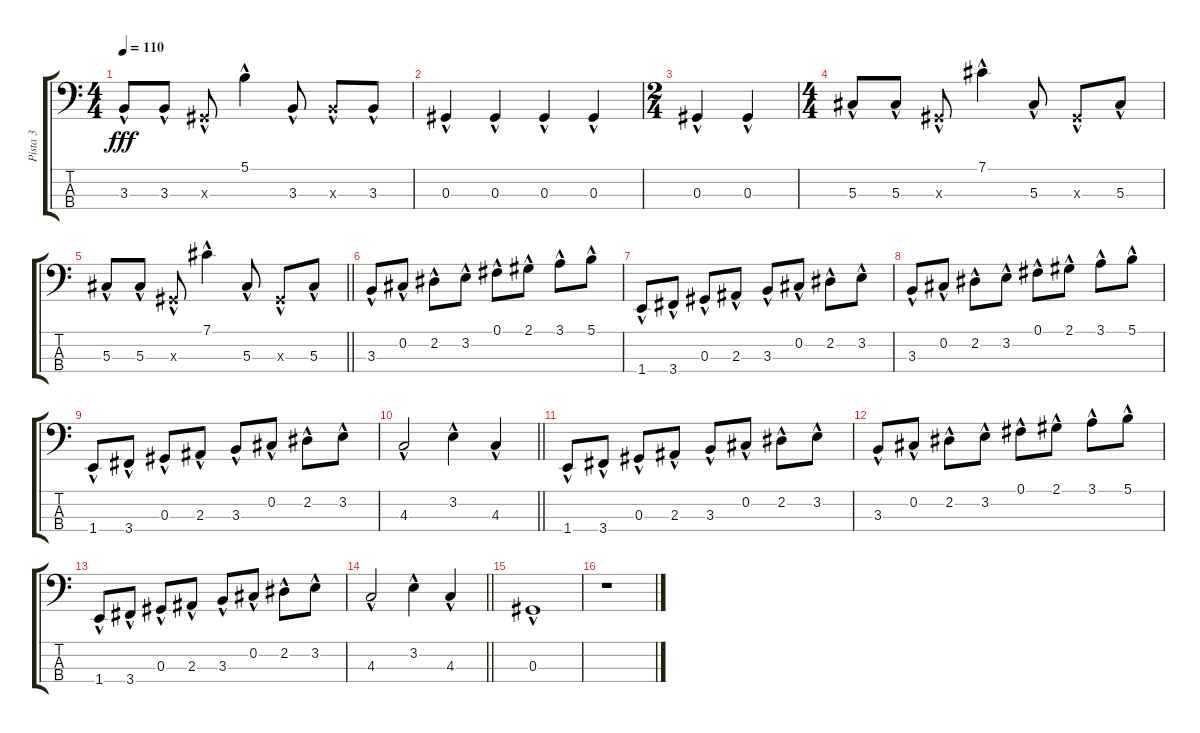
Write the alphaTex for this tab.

\track ("Pista 3" "Pista 3") {instrument electricbassfinger}
\staff {score tabs}
\tuning (Gb2 Db2 Ab1 Eb1) {hide}
\ts (4 4)
\tempo 110
\clef f4
\ks c
3.3{hac}.8{dy fff} 3.3{hac}.8 0.3{hac x}.8 5.1{hac}.4 3.3{hac}.8 3.3{hac x}.8 3.3{hac}.8 |
0.3{hac}.4 0.3{hac}.4 0.3{hac}.4 0.3{hac}.4 |
\ts (2 4)
0.3{hac}.4 0.3{hac}.4 |
\ts (4 4)
5.3{hac}.8 5.3{hac}.8 0.3{hac x}.8 7.1{hac}.4 5.3{hac}.8 0.3{hac x}.8 5.3{hac}.8 |
\barLineRight lightlight
5.3{hac}.8 5.3{hac}.8 0.3{hac x}.8 7.1{hac}.4 5.3{hac}.8 0.3{hac x}.8 5.3{hac}.8 |
3.3{hac}.8 0.2{hac}.8 2.2{hac}.8 3.2{hac}.8 0.1{hac}.8 2.1{hac}.8 3.1{hac}.8 5.1{hac}.8 |
1.4{hac}.8 3.4{hac}.8 0.3{hac}.8 2.3{hac}.8 3.3{hac}.8 0.2{hac}.8 2.2{hac}.8 3.2{hac}.8 |
3.3{hac}.8 0.2{hac}.8 2.2{hac}.8 3.2{hac}.8 0.1{hac}.8 2.1{hac}.8 3.1{hac}.8 5.1{hac}.8 |
1.4{hac}.8 3.4{hac}.8 0.3{hac}.8 2.3{hac}.8 3.3{hac}.8 0.2{hac}.8 2.2{hac}.8 3.2{hac}.8 |
\barLineRight lightlight
4.3{hac}.2 3.2{hac}.4 4.3{hac}.4 |
1.4{hac}.8 3.4{hac}.8 0.3{hac}.8 2.3{hac}.8 3.3{hac}.8 0.2{hac}.8 2.2{hac}.8 3.2{hac}.8 |
3.3{hac}.8 0.2{hac}.8 2.2{hac}.8 3.2{hac}.8 0.1{hac}.8 2.1{hac}.8 3.1{hac}.8 5.1{hac}.8 |
1.4{hac}.8 3.4{hac}.8 0.3{hac}.8 2.3{hac}.8 3.3{hac}.8 0.2{hac}.8 2.2{hac}.8 3.2{hac}.8 |
\barLineRight lightlight
4.3{hac}.2 3.2{hac}.4 4.3{hac}.4 |
0.3{hac}.1 |
r.1
